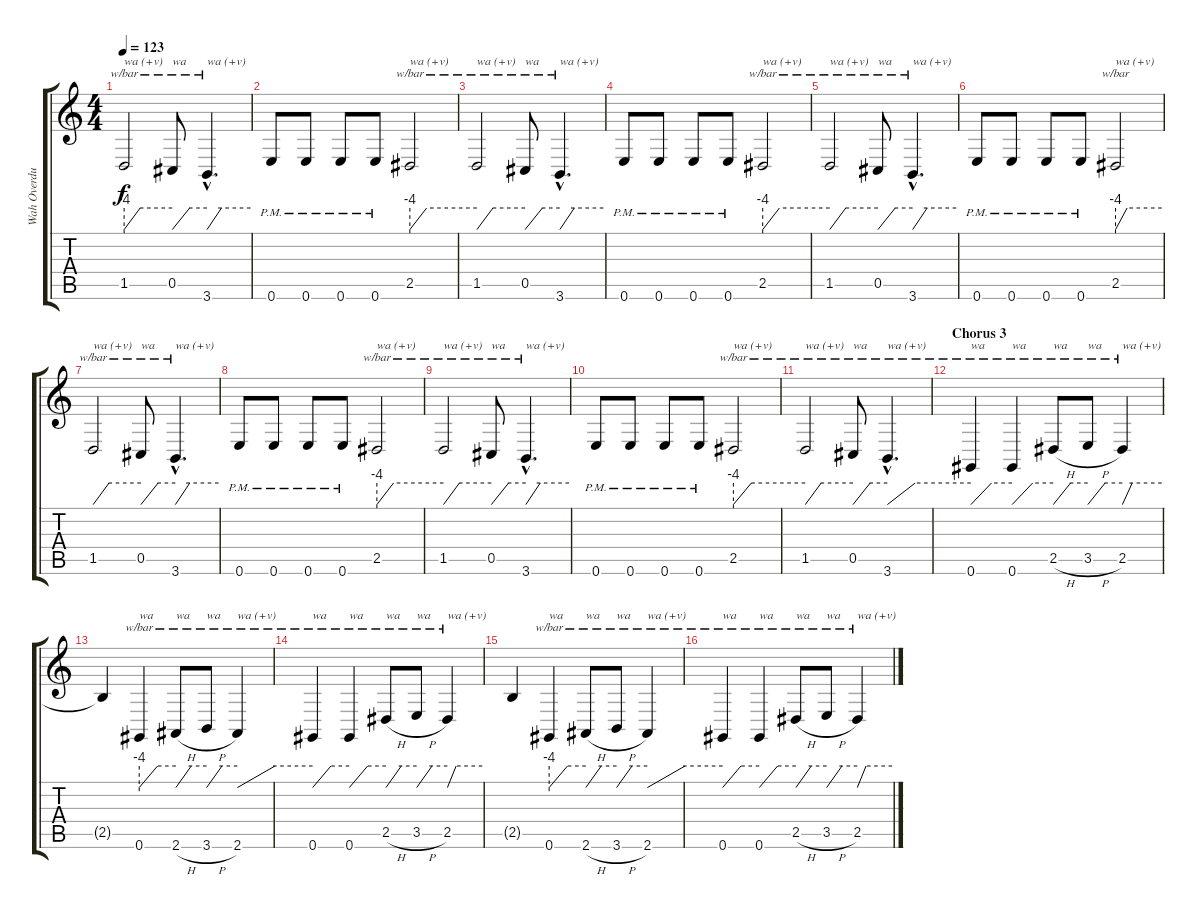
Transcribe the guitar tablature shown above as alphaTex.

\track ("Wah Overdub" "Wah Overdu") {instrument overdrivenguitar}
\staff {score tabs}
\tuning (E4 B3 G3 D3 A2 E2) {hide}
\ts (4 4)
\tempo 123
\clef g2
\ks c
1.5.2{tbe (custom default 0 -16 20 0 60 0) txt "wa (+v)" dy f} 0.5.8{tbe (custom default 0 -16 30 0 60 0) txt "wa"} 3.6{hac}.4{d tbe (custom default 0 -16 20 0 60 0) txt "wa (+v)"} |
0.6{pm}.8 0.6{pm}.8 0.6{pm}.8 0.6{pm}.8 2.5.2{tbe (custom default 0 -16 15 0 60 0) txt "wa (+v)"} |
1.5.2{tbe (custom default 0 -16 20 0 60 0) txt "wa (+v)"} 0.5.8{tbe (custom default 0 -16 30 0 60 0) txt "wa"} 3.6{hac}.4{d tbe (custom default 0 -16 20 0 60 0) txt "wa (+v)"} |
0.6{pm}.8 0.6{pm}.8 0.6{pm}.8 0.6{pm}.8 2.5.2{tbe (custom default 0 -16 15 0 60 0) txt "wa (+v)"} |
1.5.2{tbe (custom default 0 -16 20 0 60 0) txt "wa (+v)"} 0.5.8{tbe (custom default 0 -16 30 0 60 0) txt "wa"} 3.6{hac}.4{d tbe (custom default 0 -16 20 0 60 0) txt "wa (+v)"} |
0.6{pm}.8 0.6{pm}.8 0.6{pm}.8 0.6{pm}.8 2.5.2{tbe (custom default 0 -16 15 0 60 0) txt "wa (+v)"} |
1.5.2{tbe (custom default 0 -16 20 0 60 0) txt "wa (+v)"} 0.5.8{tbe (custom default 0 -16 30 0 60 0) txt "wa"} 3.6{hac}.4{d tbe (custom default 0 -16 20 0 60 0) txt "wa (+v)"} |
0.6{pm}.8 0.6{pm}.8 0.6{pm}.8 0.6{pm}.8 2.5.2{tbe (custom default 0 -16 15 0 60 0) txt "wa (+v)"} |
1.5.2{tbe (custom default 0 -16 20 0 60 0) txt "wa (+v)"} 0.5.8{tbe (custom default 0 -16 30 0 60 0) txt "wa"} 3.6{hac}.4{d tbe (custom default 0 -16 20 0 60 0) txt "wa (+v)"} |
0.6{pm}.8 0.6{pm}.8 0.6{pm}.8 0.6{pm}.8 2.5.2{tbe (custom default 0 -16 15 0 60 0) txt "wa (+v)"} |
1.5.2{tbe (custom default 0 -16 20 0 60 0) txt "wa (+v)"} 0.5.8{tbe (custom default 0 -16 30 0 60 0) txt "wa"} 3.6{hac}.4{d tbe (custom default 0 -16 20 0 60 0) txt "wa (+v)"} |
\section ("" "Chorus 3")
0.6.4{tbe (custom default 0 -16 30 0 60 0) txt "wa" volume 13} 0.6.4{tbe (custom default 0 -16 30 0 60 0) txt "wa"} 2.5{h}.8{tbe (custom default 0 -16 30 0 60 0) txt "wa"} 3.5{h}.8{tbe (custom default 0 -16 30 0 60 0) txt "wa"} 2.5.4{tbe (custom default 0 -16 15 0 60 0) txt "wa (+v)"} |
2.5{t}.4 0.6.4{tbe (custom default 0 -16 30 0 60 0) txt "wa"} 2.6{h}.8{tbe (custom default 0 -16 30 0 60 0) txt "wa"} 3.6{h}.8{tbe (custom default 0 -16 30 0 60 0) txt "wa"} 2.6.4{tbe (custom default 0 -16 30 0 60 0) txt "wa (+v)"} |
0.6.4{tbe (custom default 0 -16 30 0 60 0) txt "wa"} 0.6.4{tbe (custom default 0 -16 30 0 60 0) txt "wa"} 2.5{h}.8{tbe (custom default 0 -16 30 0 60 0) txt "wa"} 3.5{h}.8{tbe (custom default 0 -16 30 0 60 0) txt "wa"} 2.5.4{tbe (custom default 0 -16 15 0 60 0) txt "wa (+v)"} |
2.5{t}.4 0.6.4{tbe (custom default 0 -16 30 0 60 0) txt "wa"} 2.6{h}.8{tbe (custom default 0 -16 30 0 60 0) txt "wa"} 3.6{h}.8{tbe (custom default 0 -16 30 0 60 0) txt "wa"} 2.6.4{tbe (custom default 0 -16 30 0 60 0) txt "wa (+v)"} |
0.6.4{tbe (custom default 0 -16 30 0 60 0) txt "wa"} 0.6.4{tbe (custom default 0 -16 30 0 60 0) txt "wa"} 2.5{h}.8{tbe (custom default 0 -16 30 0 60 0) txt "wa"} 3.5{h}.8{tbe (custom default 0 -16 30 0 60 0) txt "wa"} 2.5.4{tbe (custom default 0 -16 15 0 60 0) txt "wa (+v)"}
